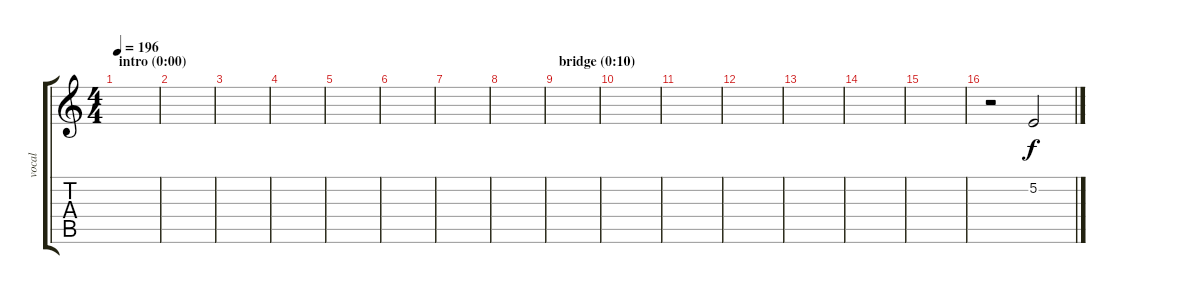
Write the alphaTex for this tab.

\track ("vocal" "vocal") {instrument stringensemble1}
\staff {score tabs}
\tuning (E4 B3 G3 D3 A2 E2) {hide}
\ts (4 4)
\section ("" "intro (0:00)")
\tempo 196
\clef g2
\ks c
|
|
|
|
|
|
|
|
\section ("" "bridge (0:10)")
|
|
|
|
|
|
|
r.2 5.2.2
